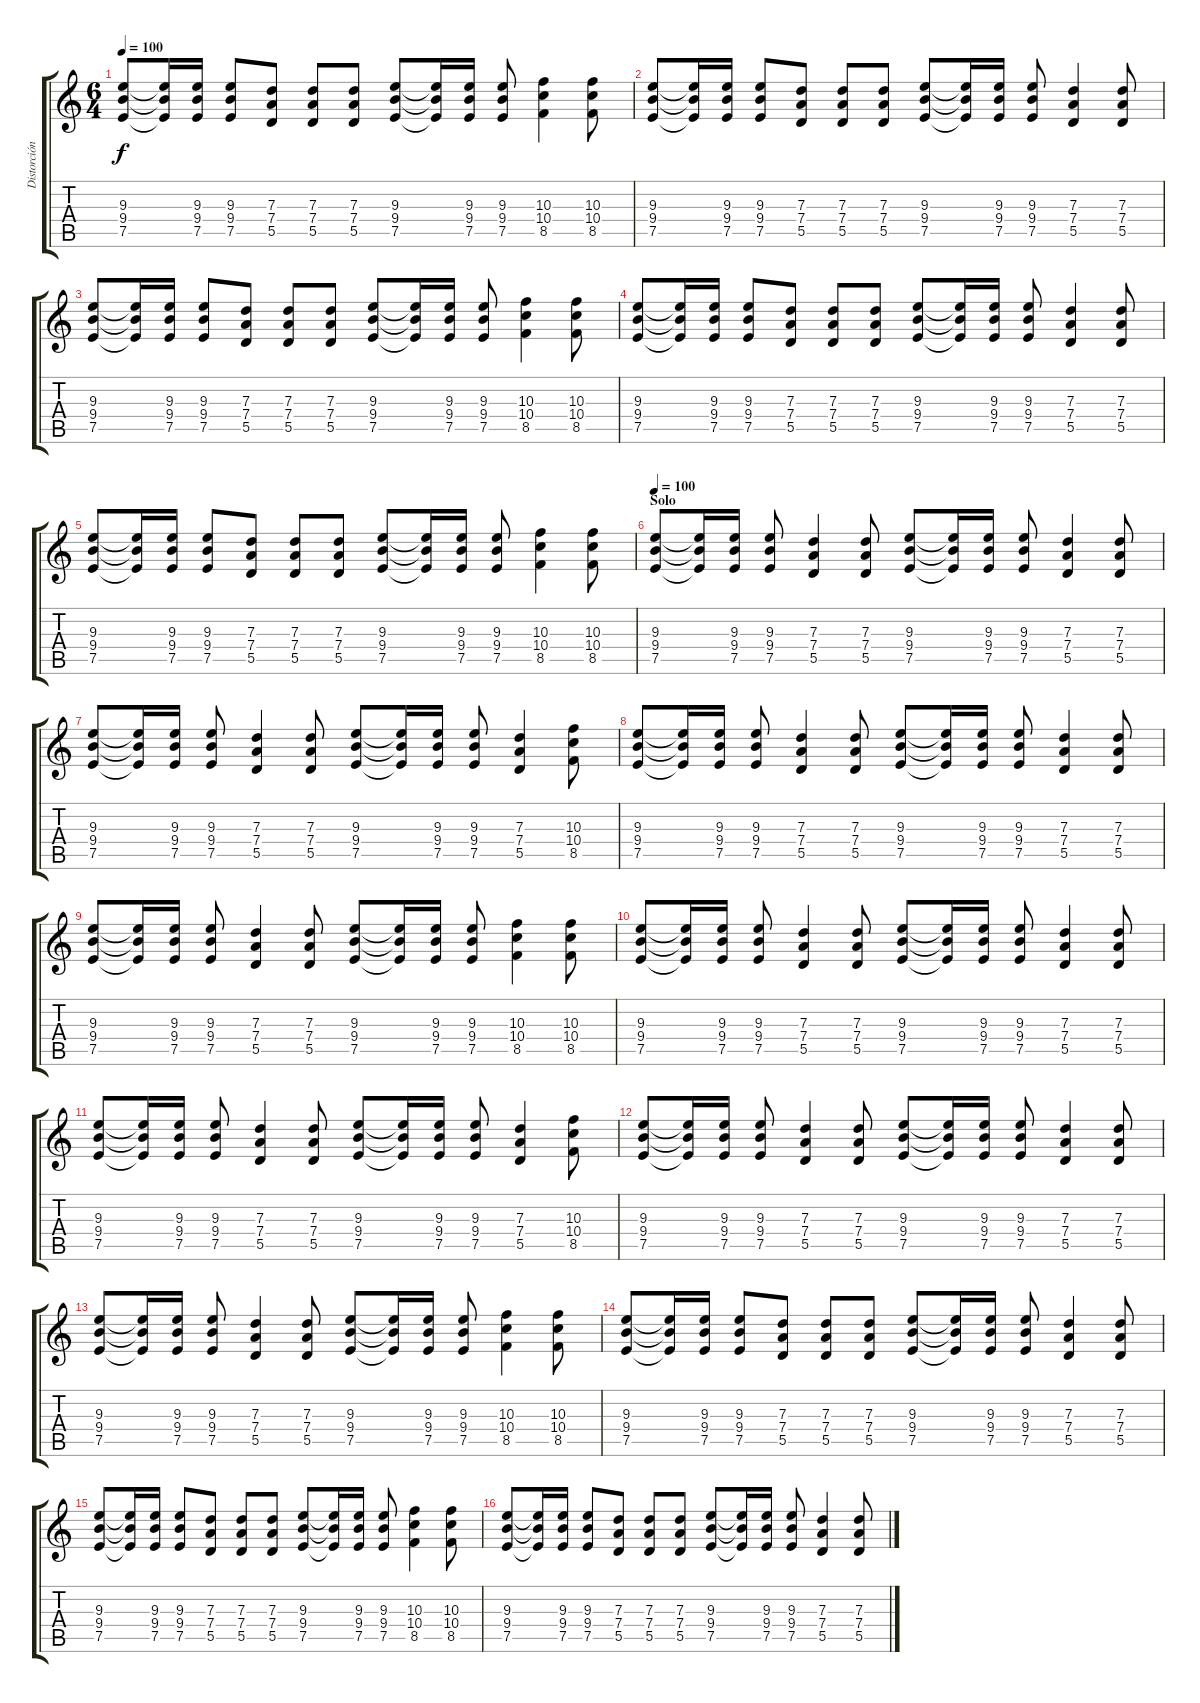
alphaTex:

\track ("Distorción (Acompañamiento)" "Distorción") {instrument distortionguitar}
\staff {score tabs}
\tuning (E4 B3 G3 D3 A2 E2) {hide}
\ts (6 4)
\tempo 100
\clef g2
\ks c
(9.3 9.4 7.5).8{dy f} (9.3{t} 9.4{t} 7.5{t}).16 (9.3 9.4 7.5).16 (9.3 9.4 7.5).8 (7.3 7.4 5.5).8 (7.3 7.4 5.5).8 (7.3 7.4 5.5).8 (9.3 9.4 7.5).8 (9.3{t} 9.4{t} 7.5{t}).16 (9.3 9.4 7.5).16 (9.3 9.4 7.5).8 (10.3 10.4 8.5).4 (10.3 10.4 8.5).8 |
(9.3 9.4 7.5).8 (9.3{t} 9.4{t} 7.5{t}).16 (9.3 9.4 7.5).16 (9.3 9.4 7.5).8 (7.3 7.4 5.5).8 (7.3 7.4 5.5).8 (7.3 7.4 5.5).8 (9.3 9.4 7.5).8 (9.3{t} 9.4{t} 7.5{t}).16 (9.3 9.4 7.5).16 (9.3 9.4 7.5).8 (7.3 7.4 5.5).4 (7.3 7.4 5.5).8 |
(9.3 9.4 7.5).8 (9.3{t} 9.4{t} 7.5{t}).16 (9.3 9.4 7.5).16 (9.3 9.4 7.5).8 (7.3 7.4 5.5).8 (7.3 7.4 5.5).8 (7.3 7.4 5.5).8 (9.3 9.4 7.5).8 (9.3{t} 9.4{t} 7.5{t}).16 (9.3 9.4 7.5).16 (9.3 9.4 7.5).8 (10.3 10.4 8.5).4 (10.3 10.4 8.5).8 |
(9.3 9.4 7.5).8 (9.3{t} 9.4{t} 7.5{t}).16 (9.3 9.4 7.5).16 (9.3 9.4 7.5).8 (7.3 7.4 5.5).8 (7.3 7.4 5.5).8 (7.3 7.4 5.5).8 (9.3 9.4 7.5).8 (9.3{t} 9.4{t} 7.5{t}).16 (9.3 9.4 7.5).16 (9.3 9.4 7.5).8 (7.3 7.4 5.5).4 (7.3 7.4 5.5).8 |
(9.3 9.4 7.5).8 (9.3{t} 9.4{t} 7.5{t}).16 (9.3 9.4 7.5).16 (9.3 9.4 7.5).8 (7.3 7.4 5.5).8 (7.3 7.4 5.5).8 (7.3 7.4 5.5).8 (9.3 9.4 7.5).8 (9.3{t} 9.4{t} 7.5{t}).16 (9.3 9.4 7.5).16 (9.3 9.4 7.5).8 (10.3 10.4 8.5).4 (10.3 10.4 8.5).8 |
\section ("" "Solo")
\tempo 100
(9.3 9.4 7.5).8 (9.3{t} 9.4{t} 7.5{t}).16 (9.3 9.4 7.5).16 (9.3 9.4 7.5).8 (7.3 7.4 5.5).4 (7.3 7.4 5.5).8 (9.3 9.4 7.5).8 (9.3{t} 9.4{t} 7.5{t}).16 (9.3 9.4 7.5).16 (9.3 9.4 7.5).8 (7.3 7.4 5.5).4 (7.3 7.4 5.5).8 |
(9.3 9.4 7.5).8 (9.3{t} 9.4{t} 7.5{t}).16 (9.3 9.4 7.5).16 (9.3 9.4 7.5).8 (7.3 7.4 5.5).4 (7.3 7.4 5.5).8 (9.3 9.4 7.5).8 (9.3{t} 9.4{t} 7.5{t}).16 (9.3 9.4 7.5).16 (9.3 9.4 7.5).8 (7.3 7.4 5.5).4 (10.3 10.4 8.5).8 |
(9.3 9.4 7.5).8 (9.3{t} 9.4{t} 7.5{t}).16 (9.3 9.4 7.5).16 (9.3 9.4 7.5).8 (7.3 7.4 5.5).4 (7.3 7.4 5.5).8 (9.3 9.4 7.5).8 (9.3{t} 9.4{t} 7.5{t}).16 (9.3 9.4 7.5).16 (9.3 9.4 7.5).8 (7.3 7.4 5.5).4 (7.3 7.4 5.5).8 |
(9.3 9.4 7.5).8 (9.3{t} 9.4{t} 7.5{t}).16 (9.3 9.4 7.5).16 (9.3 9.4 7.5).8 (7.3 7.4 5.5).4 (7.3 7.4 5.5).8 (9.3 9.4 7.5).8 (9.3{t} 9.4{t} 7.5{t}).16 (9.3 9.4 7.5).16 (9.3 9.4 7.5).8 (10.3 10.4 8.5).4 (10.3 10.4 8.5).8 |
(9.3 9.4 7.5).8 (9.3{t} 9.4{t} 7.5{t}).16 (9.3 9.4 7.5).16 (9.3 9.4 7.5).8 (7.3 7.4 5.5).4 (7.3 7.4 5.5).8 (9.3 9.4 7.5).8 (9.3{t} 9.4{t} 7.5{t}).16 (9.3 9.4 7.5).16 (9.3 9.4 7.5).8 (7.3 7.4 5.5).4 (7.3 7.4 5.5).8 |
(9.3 9.4 7.5).8 (9.3{t} 9.4{t} 7.5{t}).16 (9.3 9.4 7.5).16 (9.3 9.4 7.5).8 (7.3 7.4 5.5).4 (7.3 7.4 5.5).8 (9.3 9.4 7.5).8 (9.3{t} 9.4{t} 7.5{t}).16 (9.3 9.4 7.5).16 (9.3 9.4 7.5).8 (7.3 7.4 5.5).4 (10.3 10.4 8.5).8 |
(9.3 9.4 7.5).8 (9.3{t} 9.4{t} 7.5{t}).16 (9.3 9.4 7.5).16 (9.3 9.4 7.5).8 (7.3 7.4 5.5).4 (7.3 7.4 5.5).8 (9.3 9.4 7.5).8 (9.3{t} 9.4{t} 7.5{t}).16 (9.3 9.4 7.5).16 (9.3 9.4 7.5).8 (7.3 7.4 5.5).4 (7.3 7.4 5.5).8 |
(9.3 9.4 7.5).8 (9.3{t} 9.4{t} 7.5{t}).16 (9.3 9.4 7.5).16 (9.3 9.4 7.5).8 (7.3 7.4 5.5).4 (7.3 7.4 5.5).8 (9.3 9.4 7.5).8 (9.3{t} 9.4{t} 7.5{t}).16 (9.3 9.4 7.5).16 (9.3 9.4 7.5).8 (10.3 10.4 8.5).4 (10.3 10.4 8.5).8 |
(9.3 9.4 7.5).8 (9.3{t} 9.4{t} 7.5{t}).16 (9.3 9.4 7.5).16 (9.3 9.4 7.5).8 (7.3 7.4 5.5).8 (7.3 7.4 5.5).8 (7.3 7.4 5.5).8 (9.3 9.4 7.5).8 (9.3{t} 9.4{t} 7.5{t}).16 (9.3 9.4 7.5).16 (9.3 9.4 7.5).8 (7.3 7.4 5.5).4 (7.3 7.4 5.5).8 |
(9.3 9.4 7.5).8 (9.3{t} 9.4{t} 7.5{t}).16 (9.3 9.4 7.5).16 (9.3 9.4 7.5).8 (7.3 7.4 5.5).8 (7.3 7.4 5.5).8 (7.3 7.4 5.5).8 (9.3 9.4 7.5).8 (9.3{t} 9.4{t} 7.5{t}).16 (9.3 9.4 7.5).16 (9.3 9.4 7.5).8 (10.3 10.4 8.5).4 (10.3 10.4 8.5).8 |
(9.3 9.4 7.5).8 (9.3{t} 9.4{t} 7.5{t}).16 (9.3 9.4 7.5).16 (9.3 9.4 7.5).8 (7.3 7.4 5.5).8 (7.3 7.4 5.5).8 (7.3 7.4 5.5).8 (9.3 9.4 7.5).8 (9.3{t} 9.4{t} 7.5{t}).16 (9.3 9.4 7.5).16 (9.3 9.4 7.5).8 (7.3 7.4 5.5).4 (7.3 7.4 5.5).8
